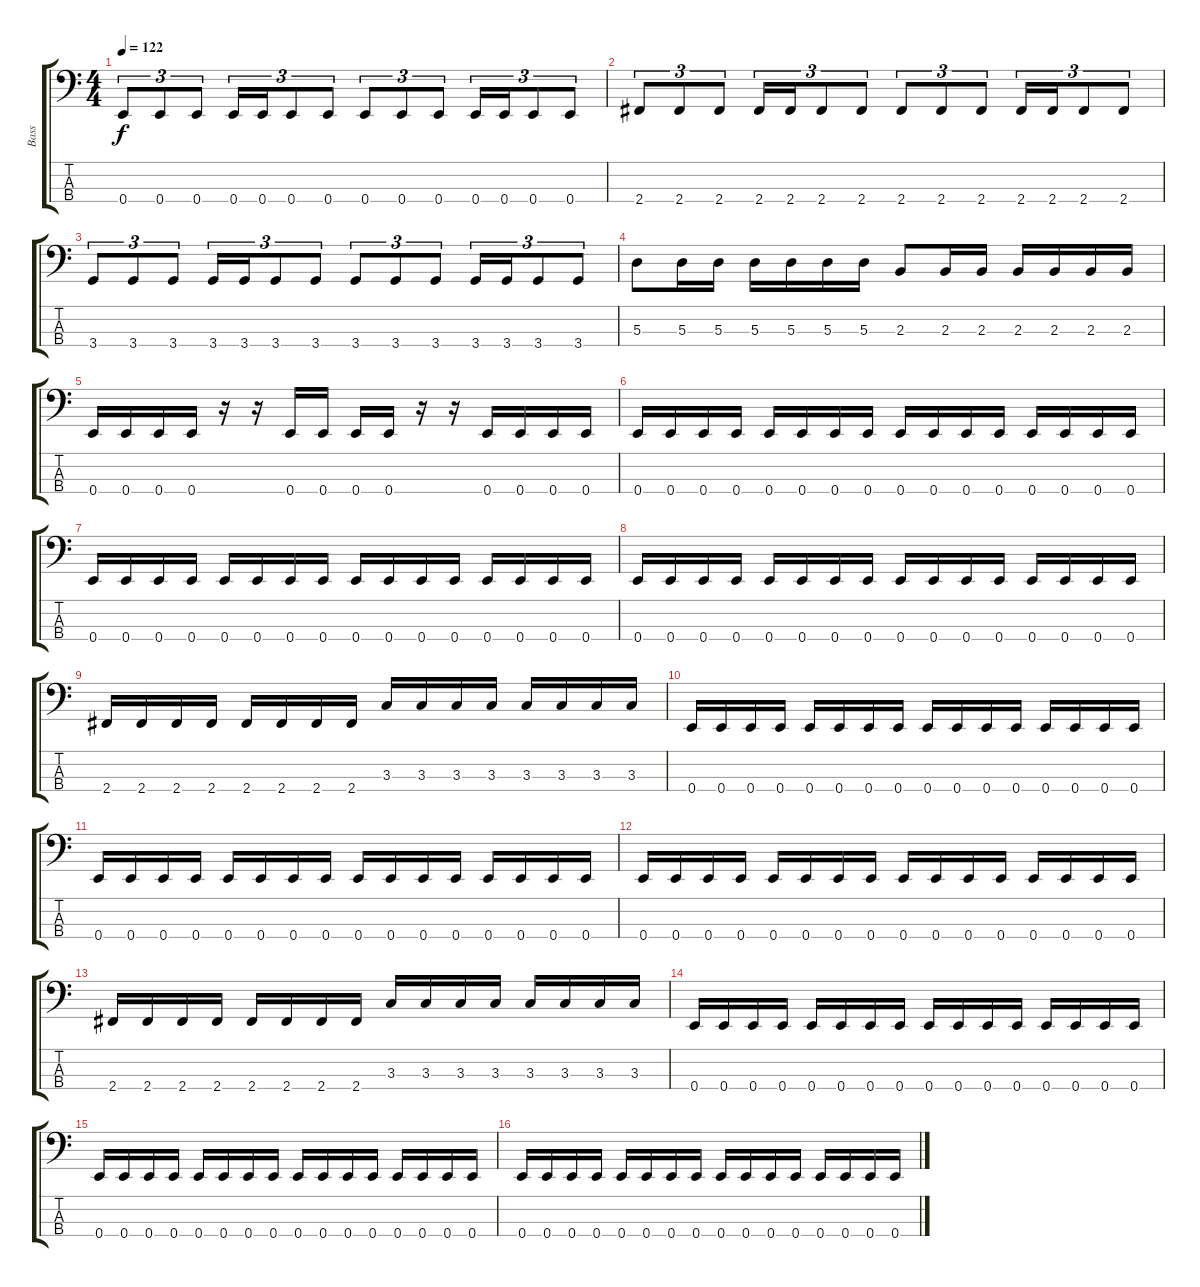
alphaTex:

\track ("Bass" "Bass") {instrument electricbasspick}
\staff {score tabs}
\tuning (G2 D2 A1 E1) {hide}
\ts (4 4)
\tempo 122
\clef f4
\ks c
0.4.8{tu (3 2) dy f} 0.4.8{tu (3 2)} 0.4.8{tu (3 2)} 0.4.16{tu (3 2)} 0.4.16{tu (3 2)} 0.4.8{tu (3 2)} 0.4.8{tu (3 2)} 0.4.8{tu (3 2)} 0.4.8{tu (3 2)} 0.4.8{tu (3 2)} 0.4.16{tu (3 2)} 0.4.16{tu (3 2)} 0.4.8{tu (3 2)} 0.4.8{tu (3 2)} |
2.4.8{tu (3 2)} 2.4.8{tu (3 2)} 2.4.8{tu (3 2)} 2.4.16{tu (3 2)} 2.4.16{tu (3 2)} 2.4.8{tu (3 2)} 2.4.8{tu (3 2)} 2.4.8{tu (3 2)} 2.4.8{tu (3 2)} 2.4.8{tu (3 2)} 2.4.16{tu (3 2)} 2.4.16{tu (3 2)} 2.4.8{tu (3 2)} 2.4.8{tu (3 2)} |
3.4.8{tu (3 2)} 3.4.8{tu (3 2)} 3.4.8{tu (3 2)} 3.4.16{tu (3 2)} 3.4.16{tu (3 2)} 3.4.8{tu (3 2)} 3.4.8{tu (3 2)} 3.4.8{tu (3 2)} 3.4.8{tu (3 2)} 3.4.8{tu (3 2)} 3.4.16{tu (3 2)} 3.4.16{tu (3 2)} 3.4.8{tu (3 2)} 3.4.8{tu (3 2)} |
5.3.8 5.3.16 5.3.16 5.3.16 5.3.16 5.3.16 5.3.16 2.3.8 2.3.16 2.3.16 2.3.16 2.3.16 2.3.16 2.3.16 |
0.4.16 0.4.16 0.4.16 0.4.16 r.16 r.16 0.4.16 0.4.16 0.4.16 0.4.16 r.16 r.16 0.4.16 0.4.16 0.4.16 0.4.16 |
0.4.16 0.4.16 0.4.16 0.4.16 0.4.16 0.4.16 0.4.16 0.4.16 0.4.16 0.4.16 0.4.16 0.4.16 0.4.16 0.4.16 0.4.16 0.4.16 |
0.4.16 0.4.16 0.4.16 0.4.16 0.4.16 0.4.16 0.4.16 0.4.16 0.4.16 0.4.16 0.4.16 0.4.16 0.4.16 0.4.16 0.4.16 0.4.16 |
0.4.16 0.4.16 0.4.16 0.4.16 0.4.16 0.4.16 0.4.16 0.4.16 0.4.16 0.4.16 0.4.16 0.4.16 0.4.16 0.4.16 0.4.16 0.4.16 |
2.4.16 2.4.16 2.4.16 2.4.16 2.4.16 2.4.16 2.4.16 2.4.16 3.3.16 3.3.16 3.3.16 3.3.16 3.3.16 3.3.16 3.3.16 3.3.16 |
0.4.16 0.4.16 0.4.16 0.4.16 0.4.16 0.4.16 0.4.16 0.4.16 0.4.16 0.4.16 0.4.16 0.4.16 0.4.16 0.4.16 0.4.16 0.4.16 |
0.4.16 0.4.16 0.4.16 0.4.16 0.4.16 0.4.16 0.4.16 0.4.16 0.4.16 0.4.16 0.4.16 0.4.16 0.4.16 0.4.16 0.4.16 0.4.16 |
0.4.16 0.4.16 0.4.16 0.4.16 0.4.16 0.4.16 0.4.16 0.4.16 0.4.16 0.4.16 0.4.16 0.4.16 0.4.16 0.4.16 0.4.16 0.4.16 |
2.4.16 2.4.16 2.4.16 2.4.16 2.4.16 2.4.16 2.4.16 2.4.16 3.3.16 3.3.16 3.3.16 3.3.16 3.3.16 3.3.16 3.3.16 3.3.16 |
0.4.16 0.4.16 0.4.16 0.4.16 0.4.16 0.4.16 0.4.16 0.4.16 0.4.16 0.4.16 0.4.16 0.4.16 0.4.16 0.4.16 0.4.16 0.4.16 |
0.4.16 0.4.16 0.4.16 0.4.16 0.4.16 0.4.16 0.4.16 0.4.16 0.4.16 0.4.16 0.4.16 0.4.16 0.4.16 0.4.16 0.4.16 0.4.16 |
0.4.16 0.4.16 0.4.16 0.4.16 0.4.16 0.4.16 0.4.16 0.4.16 0.4.16 0.4.16 0.4.16 0.4.16 0.4.16 0.4.16 0.4.16 0.4.16
